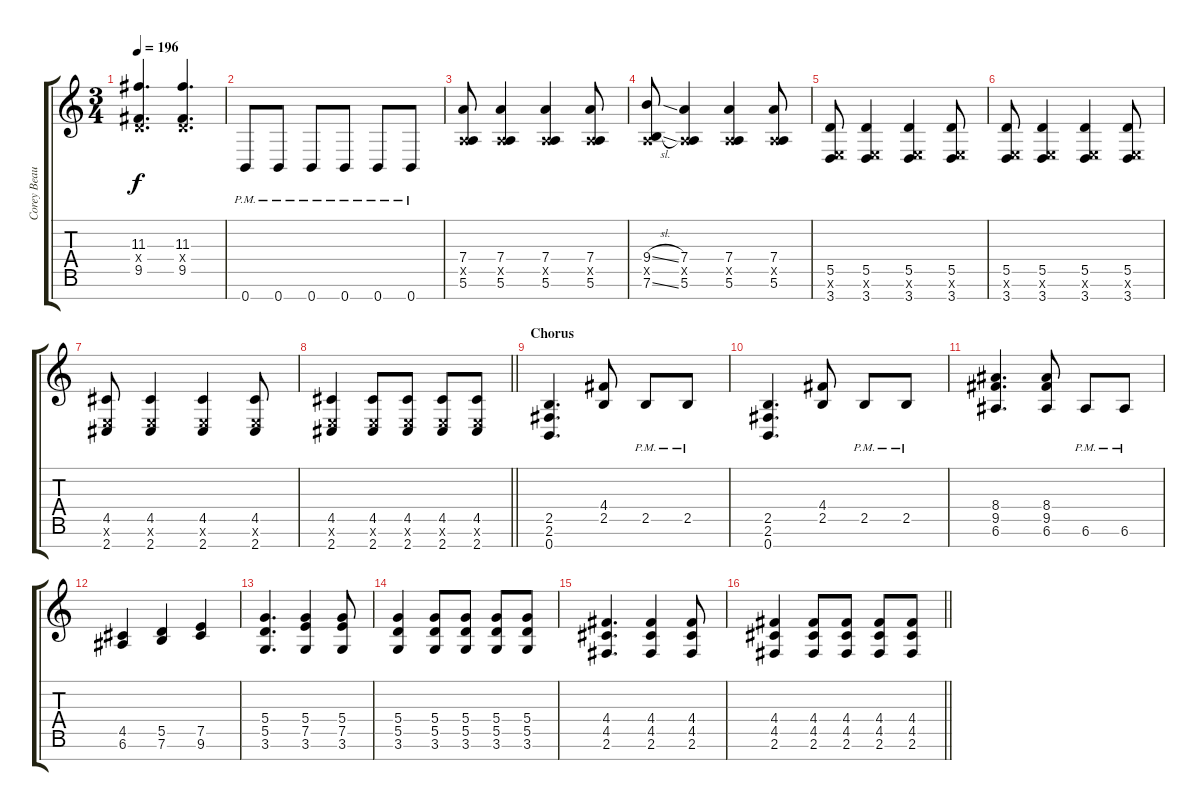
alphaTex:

\track ("Corey Beaulieu" "Corey Beau") {instrument distortionguitar}
\staff {score tabs}
\tuning (E4 B3 G3 D3 A2 E2 B1) {hide}
\ts (3 4)
\tempo 196
\clef g2
\ks c
(11.3 0.4{x} 9.5).4{d dy f} (11.3 0.4{x} 9.5).4{d} |
0.7{pm}.8 0.7{pm}.8 0.7{pm}.8 0.7{pm}.8 0.7{pm}.8 0.7{pm}.8 |
(7.4 0.5{x} 5.6).8 (7.4 0.5{x} 5.6).4 (7.4 0.5{x} 5.6).4 (7.4 0.5{x} 5.6).8 |
(9.4{sl} 0.5{x} 7.6{sl}).8 (7.4 0.5{x} 5.6).4 (7.4 0.5{x} 5.6).4 (7.4 0.5{x} 5.6).8 |
(5.5 0.6{x} 3.7).8 (5.5 0.6{x} 3.7).4 (5.5 0.6{x} 3.7).4 (5.5 0.6{x} 3.7).8 |
(5.5 0.6{x} 3.7).8 (5.5 0.6{x} 3.7).4 (5.5 0.6{x} 3.7).4 (5.5 0.6{x} 3.7).8 |
(4.5 0.6{x} 2.7).8 (4.5 0.6{x} 2.7).4 (4.5 0.6{x} 2.7).4 (4.5 0.6{x} 2.7).8 |
\barLineRight lightlight
(4.5 0.6{x} 2.7).4 (4.5 0.6{x} 2.7).8 (4.5 0.6{x} 2.7).8 (4.5 0.6{x} 2.7).8 (4.5 0.6{x} 2.7).8 |
\section ("" "Chorus")
(2.5 2.6 0.7).4{d} (4.4 2.5).8 2.5{pm}.8 2.5{pm}.8 |
(2.5 2.6 0.7).4{d} (4.4 2.5).8 2.5{pm}.8 2.5{pm}.8 |
(8.4 9.5 6.6).4{d} (8.4 9.5 6.6).8 6.6{pm}.8 6.6{pm}.8 |
(4.5 6.6).4 (5.5 7.6).4 (7.5 9.6).4 |
(5.4 5.5 3.6).4{d} (5.4 7.5 3.6).4 (5.4 7.5 3.6).8 |
(5.4 5.5 3.6).4 (5.4 5.5 3.6).8 (5.4 5.5 3.6).8 (5.4 5.5 3.6).8 (5.4 5.5 3.6).8 |
(4.4 4.5 2.6).4{d} (4.4 4.5 2.6).4 (4.4 4.5 2.6).8 |
\barLineRight lightlight
(4.4 4.5 2.6).4 (4.4 4.5 2.6).8 (4.4 4.5 2.6).8 (4.4 4.5 2.6).8 (4.4 4.5 2.6).8
